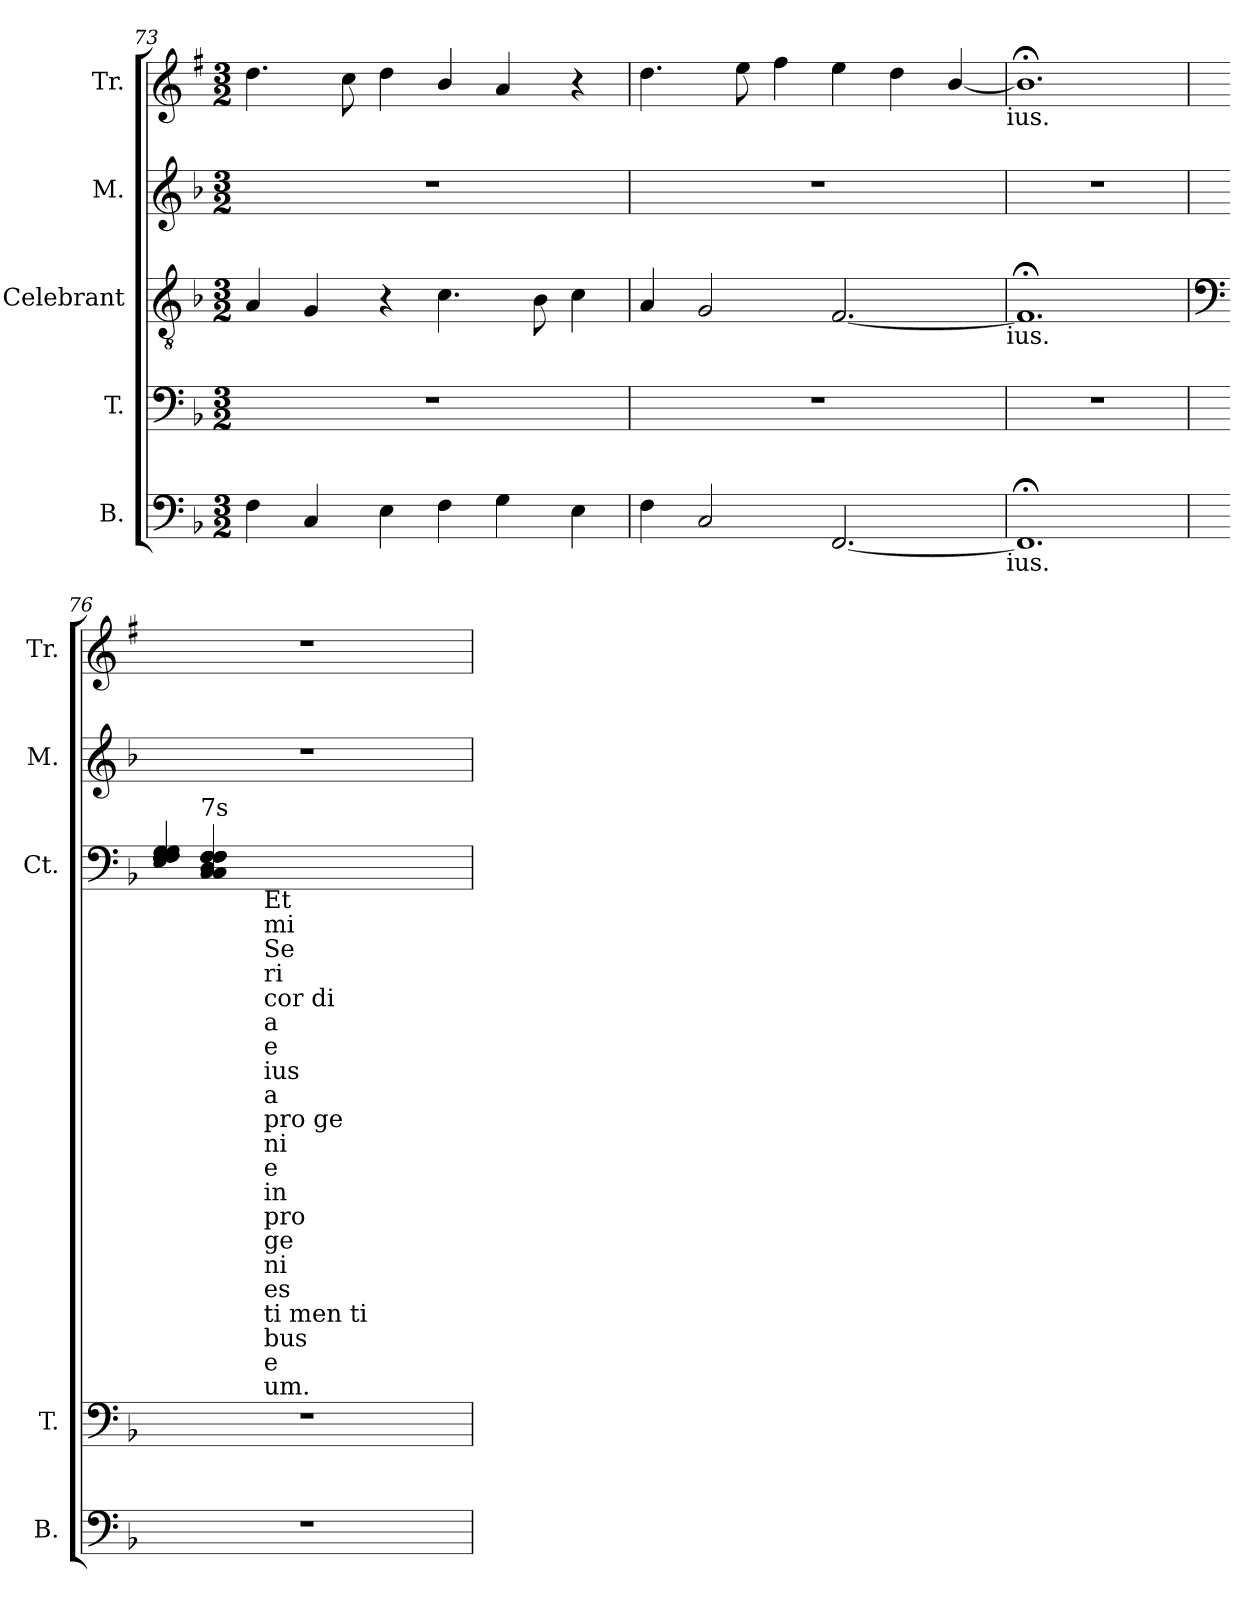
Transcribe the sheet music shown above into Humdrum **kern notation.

**kern	**kern	**kern	**kern	**kern
*part5	*part4	*part3	*part2	*part1
*staff5	*staff4	*staff3	*staff2	*staff1
*I"B.	*I"T.	*I"Celebrant	*I"M.	*I"Tr.
*I'B.	*I'T.	*I'Ct.	*I'M.	*I'Tr.
*clefF4	*clefF4	*clefGv2	*clefG2	*clefG2
*	*	*	*	*ITrd1c2
*k[b-]	*k[b-]	*k[b-]	*k[b-]	*k[b-]
*F:	*F:	*F:	*F:	*F:
*M3/2	*M3/2	*M3/2	*M3/2	*M3/2
=73	=73	=73	=73	=73
4F\	1.r	4A/	1.r	4.cc\
4C/	.	4G/	.	.
.	.	.	.	8b-\
4E\	.	4r	.	4cc\
4F\	.	4.c\	.	4a/
4G\	.	.	.	4g/
.	.	8B-\	.	.
4E\	.	4c\	.	4r
=74	=74	=74	=74	=74
4F\	1.r	4A/	1.r	4.cc\
2C/	.	2G/	.	.
.	.	.	.	8dd\
.	.	.	.	4ee\
[<2.FF/	.	[<2.F/	.	4dd\
.	.	.	.	4cc\
.	.	.	.	[<4a/
!	!	!	!	!LO:TX:b:t=ius.
!	!	!LO:TX:b:t=ius.	!	!
!LO:TX:b:t=ius.	!	!	!	!
=75	=75	=75	=75	=75
1.FF;]	1.r	1.F;]	1.r	1.a;]
!!LO:LB:g=z
=76	=76	=76	=76	=76
*	*	*clefF4	*	*
*	*	*^	*	*
!	!	!LO:TX:a:t=7s	!	!	!
1.r	1.r	(4C/ 4C/ 4D/ 4F/ 4F/ 4F/ 4F/ 4F/ 4F/ 4F/ 4F/ 4F/	(4E/ 4F/ 4F/ 4F/ 4F/ 4F/ 4F/ 4F/ 4F/ 4G/ 4G/ 4G/	1.r	1.r
!	!	!LO:TX:b:t=Et	!	!	!
!	!	!LO:TX:b:t=mi	!	!	!
!	!	!LO:TX:b:t=Se	!	!	!
!	!	!LO:TX:b:t=ri	!	!	!
!	!	!LO:TX:b:t=cor di	!	!	!
!	!	!LO:TX:b:t=a	!	!	!
!	!	!LO:TX:b:t=e	!	!	!
!	!	!LO:TX:b:t=ius	!	!	!
!	!	!LO:TX:b:t=a	!	!	!
!	!	!LO:TX:b:t=pro ge	!	!	!
!	!	!LO:TX:b:t=ni	!	!	!
!	!	!LO:TX:b:t=e	!	!	!
!	!	!LO:TX:b:t=in	!	!	!
!	!	!LO:TX:b:t=pro	!	!	!
!	!	!LO:TX:b:t=ge	!	!	!
!	!	!LO:TX:b:t=ni	!	!	!
!	!	!LO:TX:b:t=es	!	!	!
!	!	!LO:TX:b:t=ti men ti	!	!	!
!	!	!LO:TX:b:t=bus	!	!	!
!	!	!LO:TX:b:t=e	!	!	!
!	!	!LO:TX:b:t=um.	!	!	!
.	.	1ryy	1ryy	.	.
.	.	4ryy	4ryy	.	.
*	*	*v	*v	*	*
=	=	=	=	=
*-	*-	*-	*-	*-
